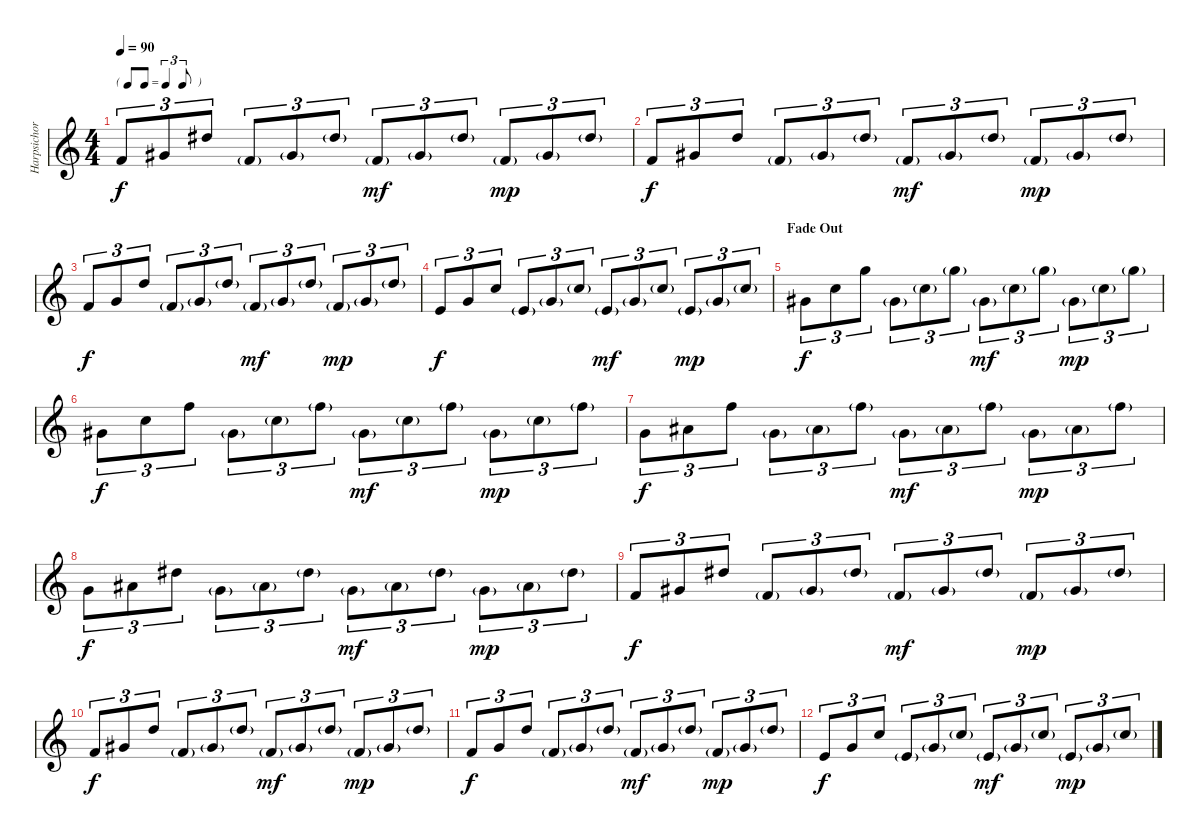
\track ("Harpsichord" "Harpsichor") {instrument harpsichord}
\staff {score}
\tuning (E4 B3 G3 D3 A2 E2 B1) {hide}
\ts (4 4)
\tf triplet8th
\tempo 90
\clef g2
\ks c
1.1.8{tu (3 2) dy f} 4.1.8{tu (3 2)} 11.1.8{tu (3 2)} 1.1{g}.8{tu (3 2)} 4.1{g}.8{tu (3 2)} 11.1{g}.8{tu (3 2)} 1.1{g}.8{tu (3 2) dy mf} 4.1{g}.8{tu (3 2)} 11.1{g}.8{tu (3 2)} 1.1{g}.8{tu (3 2) dy mp} 4.1{g}.8{tu (3 2)} 11.1{g}.8{tu (3 2)} |
1.1.8{tu (3 2) dy f} 4.1.8{tu (3 2)} 10.1.8{tu (3 2)} 1.1{g}.8{tu (3 2)} 4.1{g}.8{tu (3 2)} 10.1{g}.8{tu (3 2)} 1.1{g}.8{tu (3 2) dy mf} 4.1{g}.8{tu (3 2)} 10.1{g}.8{tu (3 2)} 1.1{g}.8{tu (3 2) dy mp} 4.1{g}.8{tu (3 2)} 10.1{g}.8{tu (3 2)} |
1.1.8{tu (3 2) dy f} 3.1.8{tu (3 2)} 10.1.8{tu (3 2)} 1.1{g}.8{tu (3 2)} 3.1{g}.8{tu (3 2)} 10.1{g}.8{tu (3 2)} 1.1{g}.8{tu (3 2) dy mf} 3.1{g}.8{tu (3 2)} 10.1{g}.8{tu (3 2)} 1.1{g}.8{tu (3 2) dy mp} 3.1{g}.8{tu (3 2)} 10.1{g}.8{tu (3 2)} |
0.1.8{tu (3 2) dy f} 3.1.8{tu (3 2)} 8.1.8{tu (3 2)} 0.1{g}.8{tu (3 2)} 3.1{g}.8{tu (3 2)} 8.1{g}.8{tu (3 2)} 0.1{g}.8{tu (3 2) dy mf} 3.1{g}.8{tu (3 2)} 8.1{g}.8{tu (3 2)} 0.1{g}.8{tu (3 2) dy mp} 3.1{g}.8{tu (3 2)} 8.1{g}.8{tu (3 2)} |
\section ("" "Fade Out")
4.1.8{tu (3 2) dy f} 8.1.8{tu (3 2)} 15.1.8{tu (3 2)} 4.1{g}.8{tu (3 2)} 8.1{g}.8{tu (3 2)} 15.1{g}.8{tu (3 2)} 4.1{g}.8{tu (3 2) dy mf} 8.1{g}.8{tu (3 2)} 15.1{g}.8{tu (3 2)} 4.1{g}.8{tu (3 2) dy mp} 8.1{g}.8{tu (3 2)} 15.1{g}.8{tu (3 2)} |
4.1.8{tu (3 2) dy f} 8.1.8{tu (3 2)} 13.1.8{tu (3 2)} 4.1{g}.8{tu (3 2)} 8.1{g}.8{tu (3 2)} 13.1{g}.8{tu (3 2)} 4.1{g}.8{tu (3 2) dy mf} 8.1{g}.8{tu (3 2)} 13.1{g}.8{tu (3 2)} 4.1{g}.8{tu (3 2) dy mp} 8.1{g}.8{tu (3 2)} 13.1{g}.8{tu (3 2)} |
3.1.8{tu (3 2) dy f} 6.1.8{tu (3 2)} 13.1.8{tu (3 2)} 3.1{g}.8{tu (3 2)} 6.1{g}.8{tu (3 2)} 13.1{g}.8{tu (3 2)} 3.1{g}.8{tu (3 2) dy mf} 6.1{g}.8{tu (3 2)} 13.1{g}.8{tu (3 2)} 3.1{g}.8{tu (3 2) dy mp} 6.1{g}.8{tu (3 2)} 13.1{g}.8{tu (3 2)} |
3.1.8{tu (3 2) dy f} 6.1.8{tu (3 2)} 11.1.8{tu (3 2)} 3.1{g}.8{tu (3 2)} 6.1{g}.8{tu (3 2)} 11.1{g}.8{tu (3 2)} 3.1{g}.8{tu (3 2) dy mf} 6.1{g}.8{tu (3 2)} 11.1{g}.8{tu (3 2)} 3.1{g}.8{tu (3 2) dy mp} 6.1{g}.8{tu (3 2)} 11.1{g}.8{tu (3 2)} |
1.1.8{tu (3 2) dy f} 4.1.8{tu (3 2)} 11.1.8{tu (3 2)} 1.1{g}.8{tu (3 2)} 4.1{g}.8{tu (3 2)} 11.1{g}.8{tu (3 2)} 1.1{g}.8{tu (3 2) dy mf} 4.1{g}.8{tu (3 2)} 11.1{g}.8{tu (3 2)} 1.1{g}.8{tu (3 2) dy mp} 4.1{g}.8{tu (3 2)} 11.1{g}.8{tu (3 2)} |
1.1.8{tu (3 2) dy f} 4.1.8{tu (3 2)} 10.1.8{tu (3 2)} 1.1{g}.8{tu (3 2)} 4.1{g}.8{tu (3 2)} 10.1{g}.8{tu (3 2)} 1.1{g}.8{tu (3 2) dy mf} 4.1{g}.8{tu (3 2)} 10.1{g}.8{tu (3 2)} 1.1{g}.8{tu (3 2) dy mp} 4.1{g}.8{tu (3 2)} 10.1{g}.8{tu (3 2)} |
1.1.8{tu (3 2) dy f} 3.1.8{tu (3 2)} 10.1.8{tu (3 2)} 1.1{g}.8{tu (3 2)} 3.1{g}.8{tu (3 2)} 10.1{g}.8{tu (3 2)} 1.1{g}.8{tu (3 2) dy mf} 3.1{g}.8{tu (3 2)} 10.1{g}.8{tu (3 2)} 1.1{g}.8{tu (3 2) dy mp} 3.1{g}.8{tu (3 2)} 10.1{g}.8{tu (3 2)} |
0.1.8{tu (3 2) dy f} 3.1.8{tu (3 2)} 8.1.8{tu (3 2)} 0.1{g}.8{tu (3 2)} 3.1{g}.8{tu (3 2)} 8.1{g}.8{tu (3 2)} 0.1{g}.8{tu (3 2) dy mf} 3.1{g}.8{tu (3 2)} 8.1{g}.8{tu (3 2)} 0.1{g}.8{tu (3 2) dy mp} 3.1{g}.8{tu (3 2)} 8.1{g}.8{tu (3 2)}
